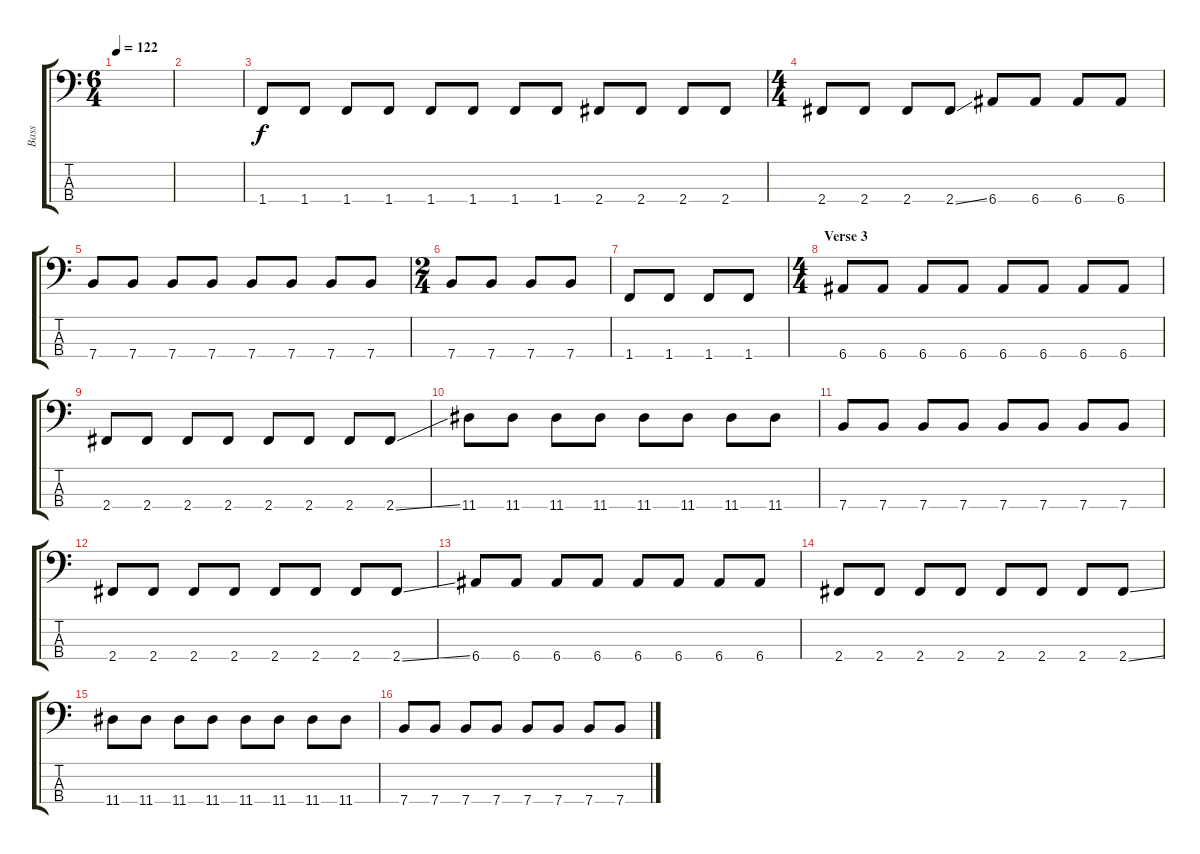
\track ("Bass" "Bass") {instrument electricbassfinger}
\staff {score tabs}
\tuning (G2 D2 A1 E1) {hide}
\ts (6 4)
\tempo 122
\clef f4
\ks c
|
|
1.4.8 1.4.8 1.4.8 1.4.8 1.4.8 1.4.8 1.4.8 1.4.8 2.4.8 2.4.8 2.4.8 2.4.8 |
\ts (4 4)
2.4.8 2.4.8 2.4.8 2.4{ss}.8 6.4.8 6.4.8 6.4.8 6.4.8 |
7.4.8 7.4.8 7.4.8 7.4.8 7.4.8 7.4.8 7.4.8 7.4.8 |
\ts (2 4)
7.4.8 7.4.8 7.4.8 7.4.8 |
1.4.8 1.4.8 1.4.8 1.4.8 |
\ts (4 4)
\section ("" "Verse 3")
6.4.8 6.4.8 6.4.8 6.4.8 6.4.8 6.4.8 6.4.8 6.4.8 |
2.4.8 2.4.8 2.4.8 2.4.8 2.4.8 2.4.8 2.4.8 2.4{ss}.8 |
11.4.8 11.4.8 11.4.8 11.4.8 11.4.8 11.4.8 11.4.8 11.4.8 |
7.4.8 7.4.8 7.4.8 7.4.8 7.4.8 7.4.8 7.4.8 7.4.8 |
2.4.8 2.4.8 2.4.8 2.4.8 2.4.8 2.4.8 2.4.8 2.4{ss}.8 |
6.4.8 6.4.8 6.4.8 6.4.8 6.4.8 6.4.8 6.4.8 6.4.8 |
2.4.8 2.4.8 2.4.8 2.4.8 2.4.8 2.4.8 2.4.8 2.4{ss}.8 |
11.4.8 11.4.8 11.4.8 11.4.8 11.4.8 11.4.8 11.4.8 11.4.8 |
7.4.8 7.4.8 7.4.8 7.4.8 7.4.8 7.4.8 7.4.8 7.4.8
